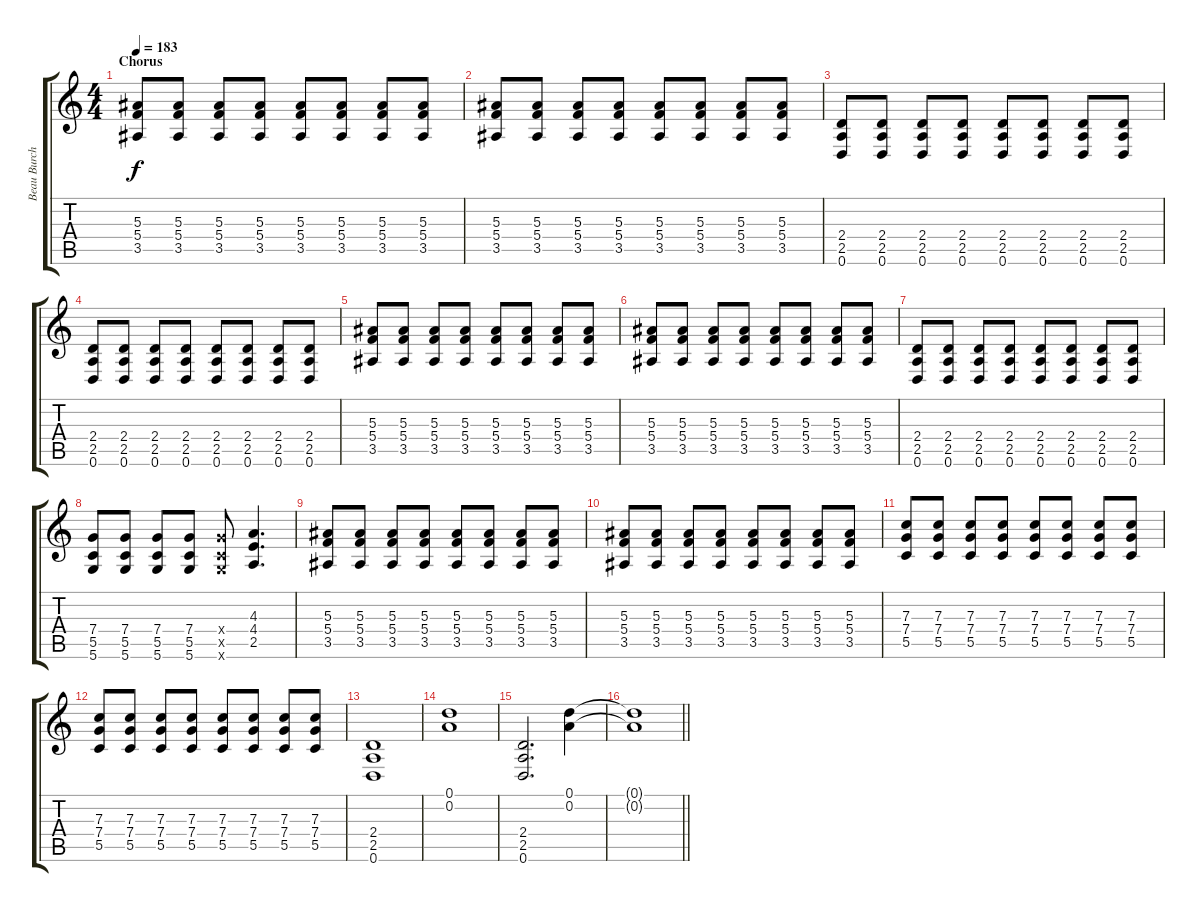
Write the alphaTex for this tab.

\track ("Beau Burchell" "Beau Burch") {instrument distortionguitar}
\staff {score tabs}
\tuning (D4 A3 F3 C3 G2 D2) {hide}
\ts (4 4)
\section ("" "Chorus")
\tempo 183
\clef g2
\ks c
(5.3 5.4 3.5).8{dy f} (5.3 5.4 3.5).8 (5.3 5.4 3.5).8 (5.3 5.4 3.5).8 (5.3 5.4 3.5).8 (5.3 5.4 3.5).8 (5.3 5.4 3.5).8 (5.3 5.4 3.5).8 |
(5.3 5.4 3.5).8 (5.3 5.4 3.5).8 (5.3 5.4 3.5).8 (5.3 5.4 3.5).8 (5.3 5.4 3.5).8 (5.3 5.4 3.5).8 (5.3 5.4 3.5).8 (5.3 5.4 3.5).8 |
(2.4 2.5 0.6).8 (2.4 2.5 0.6).8 (2.4 2.5 0.6).8 (2.4 2.5 0.6).8 (2.4 2.5 0.6).8 (2.4 2.5 0.6).8 (2.4 2.5 0.6).8 (2.4 2.5 0.6).8 |
(2.4 2.5 0.6).8 (2.4 2.5 0.6).8 (2.4 2.5 0.6).8 (2.4 2.5 0.6).8 (2.4 2.5 0.6).8 (2.4 2.5 0.6).8 (2.4 2.5 0.6).8 (2.4 2.5 0.6).8 |
(5.3 5.4 3.5).8 (5.3 5.4 3.5).8 (5.3 5.4 3.5).8 (5.3 5.4 3.5).8 (5.3 5.4 3.5).8 (5.3 5.4 3.5).8 (5.3 5.4 3.5).8 (5.3 5.4 3.5).8 |
(5.3 5.4 3.5).8 (5.3 5.4 3.5).8 (5.3 5.4 3.5).8 (5.3 5.4 3.5).8 (5.3 5.4 3.5).8 (5.3 5.4 3.5).8 (5.3 5.4 3.5).8 (5.3 5.4 3.5).8 |
(2.4 2.5 0.6).8 (2.4 2.5 0.6).8 (2.4 2.5 0.6).8 (2.4 2.5 0.6).8 (2.4 2.5 0.6).8 (2.4 2.5 0.6).8 (2.4 2.5 0.6).8 (2.4 2.5 0.6).8 |
(7.4 5.5 5.6).8 (7.4 5.5 5.6).8 (7.4 5.5 5.6).8 (7.4 5.5 5.6).8 (7.4{x} 5.5{x} 5.6{x}).8 (4.3 4.4 2.5).4{d} |
(5.3 5.4 3.5).8 (5.3 5.4 3.5).8 (5.3 5.4 3.5).8 (5.3 5.4 3.5).8 (5.3 5.4 3.5).8 (5.3 5.4 3.5).8 (5.3 5.4 3.5).8 (5.3 5.4 3.5).8 |
(5.3 5.4 3.5).8 (5.3 5.4 3.5).8 (5.3 5.4 3.5).8 (5.3 5.4 3.5).8 (5.3 5.4 3.5).8 (5.3 5.4 3.5).8 (5.3 5.4 3.5).8 (5.3 5.4 3.5).8 |
(7.3 7.4 5.5).8 (7.3 7.4 5.5).8 (7.3 7.4 5.5).8 (7.3 7.4 5.5).8 (7.3 7.4 5.5).8 (7.3 7.4 5.5).8 (7.3 7.4 5.5).8 (7.3 7.4 5.5).8 |
(7.3 7.4 5.5).8 (7.3 7.4 5.5).8 (7.3 7.4 5.5).8 (7.3 7.4 5.5).8 (7.3 7.4 5.5).8 (7.3 7.4 5.5).8 (7.3 7.4 5.5).8 (7.3 7.4 5.5).8 |
(2.4 2.5 0.6).1 |
(0.1 0.2).1 |
(2.4 2.5 0.6).2{d} (0.1 0.2).4 |
\barLineRight lightlight
(0.1{t} 0.2{t}).1
